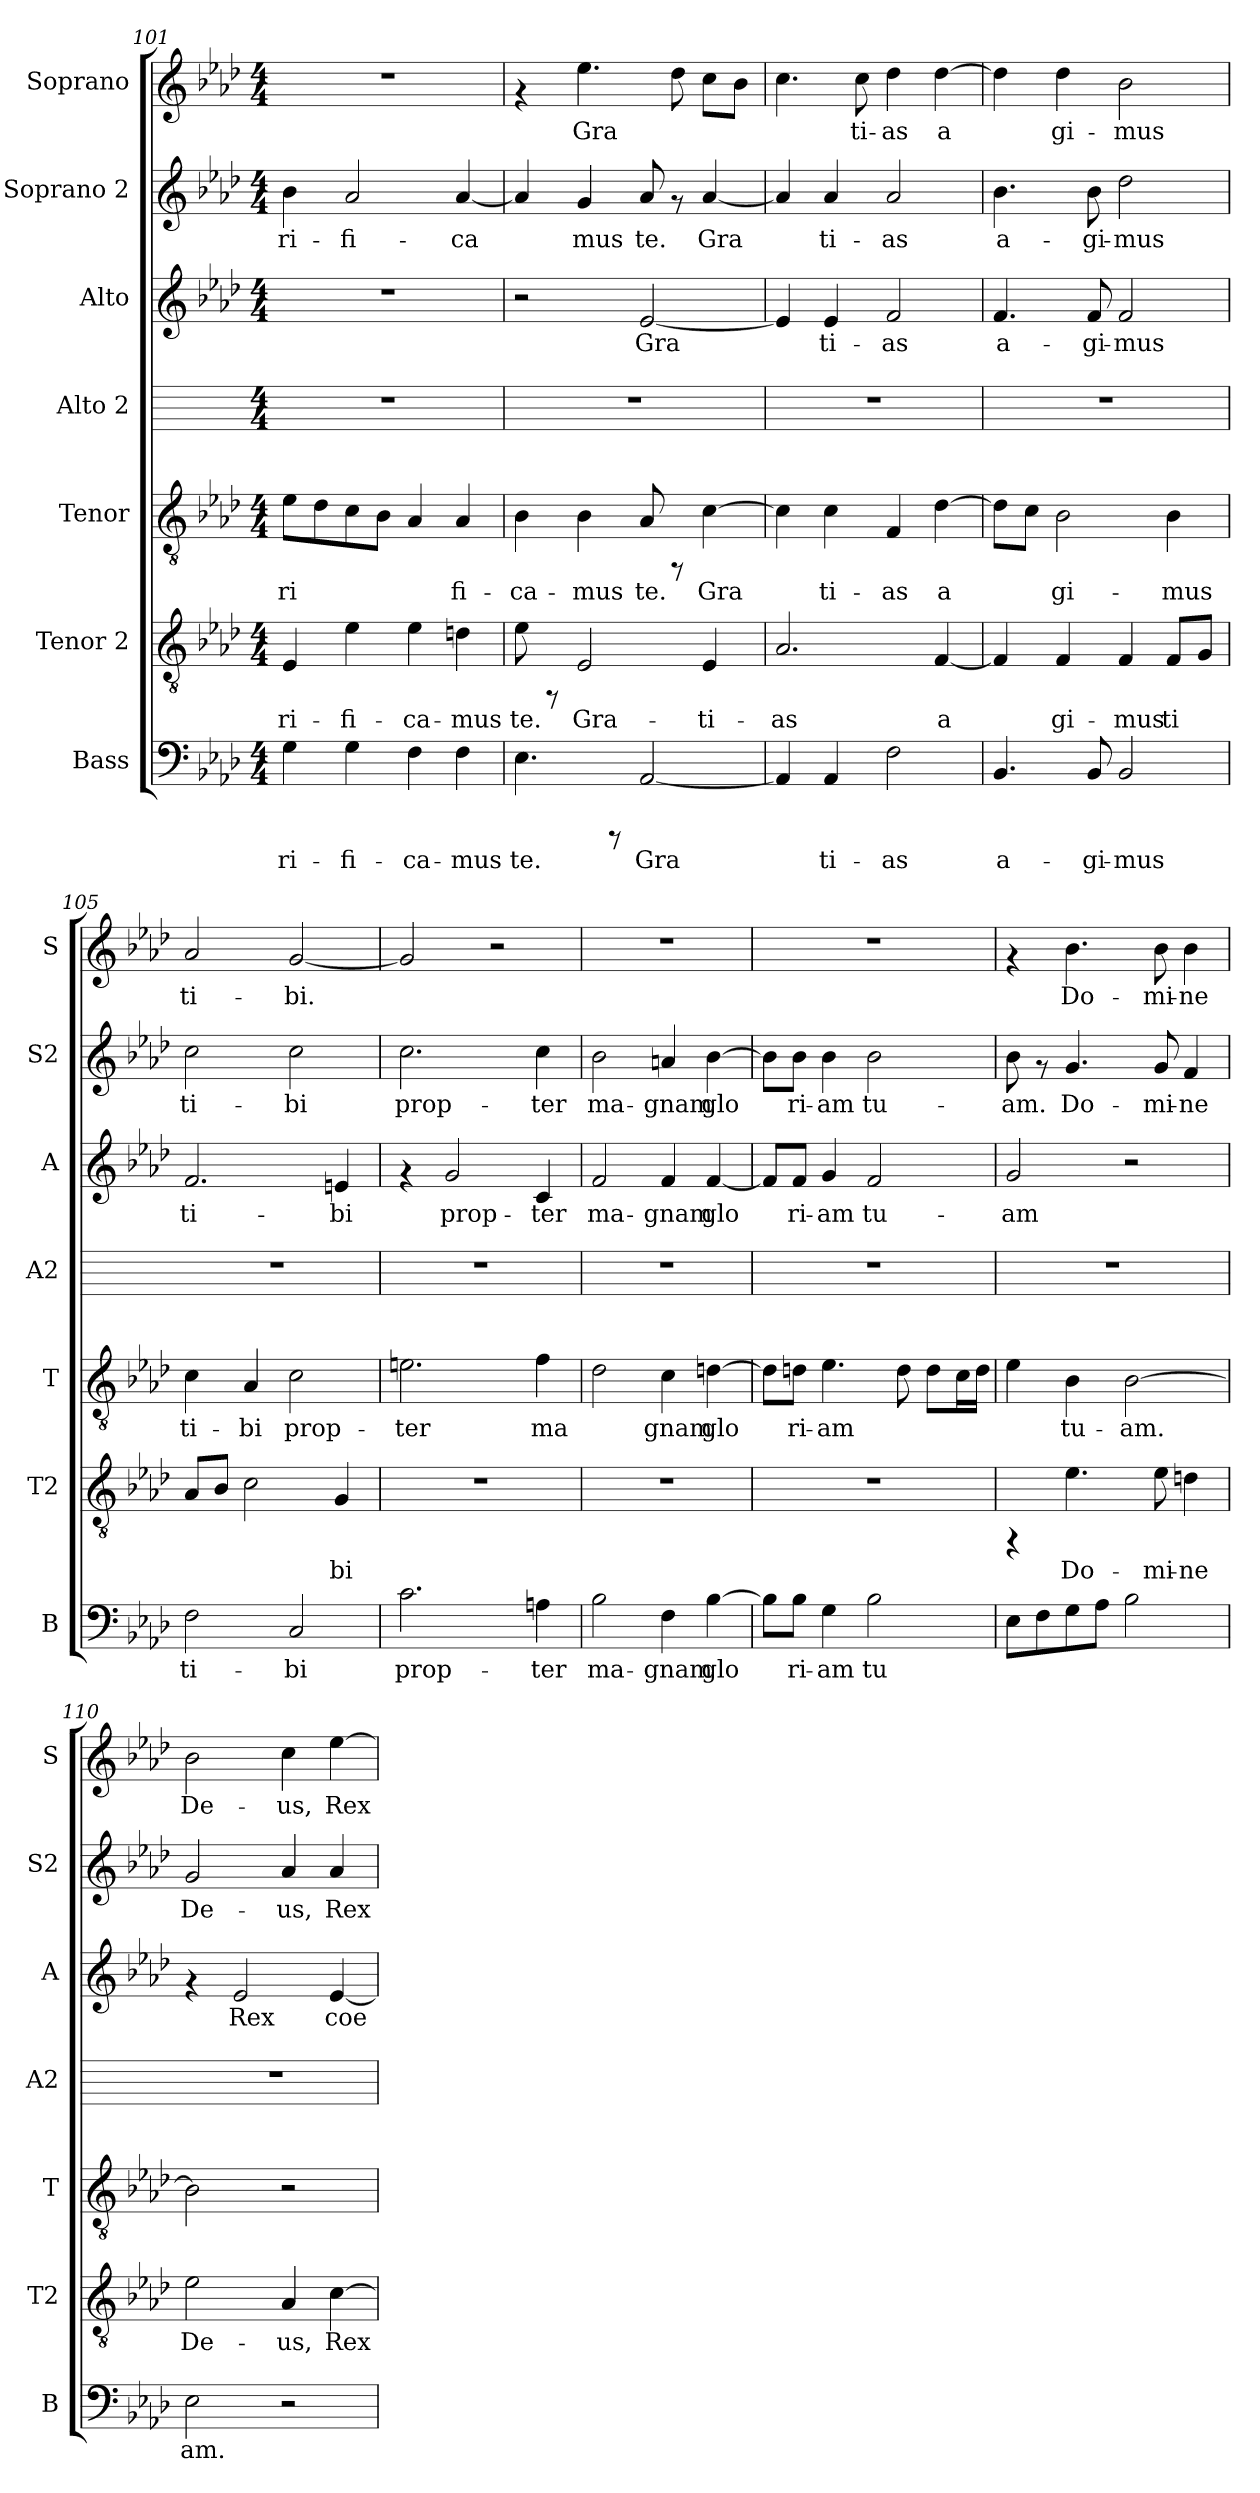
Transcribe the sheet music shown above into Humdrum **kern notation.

**kern	**text	**kern	**text	**kern	**text	**kern	**kern	**text	**kern	**text	**kern	**text
*part7	*part7	*part6	*part6	*part5	*part5	*part4	*part3	*part3	*part2	*part2	*part1	*part1
*staff7	*staff7	*staff6	*staff6	*staff5	*staff5	*staff4	*staff3	*staff3	*staff2	*staff2	*staff1	*staff1
*I"Bass	*	*I"Tenor 2	*	*I"Tenor	*	*I"Alto 2	*I"Alto	*	*I"Soprano 2	*	*I"Soprano	*
*I'B	*	*I'T2	*	*I'T	*	*I'A2	*I'A	*	*I'S2	*	*I'S	*
*clefF4	*	*clefGv2	*	*clefGv2	*	*	*clefG2	*	*clefG2	*	*clefG2	*
*k[b-e-a-d-]	*	*k[b-e-a-d-]	*	*k[b-e-a-d-]	*	*k[]	*k[b-e-a-d-]	*	*k[b-e-a-d-]	*	*k[b-e-a-d-]	*
*A-:	*	*A-:	*	*A-:	*	*C:	*A-:	*	*A-:	*	*A-:	*
*M4/4	*	*M4/4	*	*M4/4	*	*M4/4	*M4/4	*	*M4/4	*	*M4/4	*
=101	=101	=101	=101	=101	=101	=101	=101	=101	=101	=101	=101	=101
!	!LO:LY:b:cj	!	!LO:LY:b:cj	!	!LO:LY:b:cj	!	!	!	!	!LO:LY:b:cj	!	!
4G\	-ri-	4E-/	-ri-	8e-\L	-ri-	1r	1r	.	4b-\	-ri-	1r	.
!	!	!	!	!	!LO:LY:b:cj	!	!	!	!	!	!	!
.	.	.	.	8d-\	--	.	.	.	.	.	.	.
!	!LO:LY:b:cj	!	!LO:LY:b:cj	!	!LO:LY:b:cj	!	!	!	!	!LO:LY:b:cj	!	!
4G\	-fi-	4e-\	-fi-	8c\	--	.	.	.	2a-/	-fi-	.	.
!	!	!	!	!	!LO:LY:b:cj	!	!	!	!	!	!	!
.	.	.	.	8B-\J	--	.	.	.	.	.	.	.
!	!LO:LY:b:cj	!	!LO:LY:b:cj	!	!LO:LY:b:cj	!	!	!	!	!	!	!
4F\	-ca-	4e-\	-ca-	4A-/	--	.	.	.	.	.	.	.
!	!LO:LY:b:cj	!	!LO:LY:b:cj	!	!LO:LY:b:cj	!	!	!	!	!LO:LY:b:cj	!	!
4F\	-mus	4dn\	-mus	4A-/	-fi-	.	.	.	[<4a-/	-ca-	.	.
=102	=102	=102	=102	=102	=102	=102	=102	=102	=102	=102	=102	=102
!	!LO:LY:b:cj	!	!LO:LY:b:cj	!	!LO:LY:b:cj	!	!	!	!	!LO:LY:b:cj	!	!
4.E-\	te.	8e-\	te.	4B-\	-ca-	1r	2r	.	4a-/]	--	4rf	.
.	.	8rFF	.	.	.	.	.	.	.	.	.	.
!	!	!	!LO:LY:b:cj	!	!LO:LY:b:cj	!	!	!	!	!LO:LY:b:cj	!	!LO:LY:b:cj
.	.	2E-/	Gra-	4B-\	-mus	.	.	.	4g/	-mus	4.ee-\	Gra-
8rCCC	.	.	.	.	.	.	.	.	.	.	.	.
!	!LO:LY:b:cj	!	!	!	!LO:LY:b:cj	!	!	!LO:LY:b:cj	!	!LO:LY:b:cj	!	!
[<2AA-/	Gra-	.	.	8A-/	te.	.	[<2e-/	Gra-	8a-/	te.	.	.
!	!	!	!	!	!	!	!	!	!	!	!	!LO:LY:b:cj
.	.	.	.	8rFF	.	.	.	.	8rf	.	8dd-\	--
!	!	!	!LO:LY:b:cj	!	!LO:LY:b:cj	!	!	!	!	!LO:LY:b:cj	!	!LO:LY:b:cj
.	.	4E-/	-ti-	[>4c\	Gra-	.	.	.	[<4a-/	Gra-	8cc\L	--
!	!	!	!	!	!	!	!	!	!	!	!	!LO:LY:b:cj
.	.	.	.	.	.	.	.	.	.	.	8b-\J	--
=103	=103	=103	=103	=103	=103	=103	=103	=103	=103	=103	=103	=103
!	!LO:LY:b:cj	!	!LO:LY:b:cj	!	!LO:LY:b:cj	!	!	!LO:LY:b:cj	!	!LO:LY:b:cj	!	!LO:LY:b:cj
4AA-/]	--	2.A-/	-as	4c\]	--	1r	4e-/]	--	4a-/]	--	4.cc\	--
!	!LO:LY:b:cj	!	!	!	!LO:LY:b:cj	!	!	!LO:LY:b:cj	!	!LO:LY:b:cj	!	!
4AA-/	-ti-	.	.	4c\	-ti-	.	4e-/	-ti-	4a-/	-ti-	.	.
!	!	!	!	!	!	!	!	!	!	!	!	!LO:LY:b:cj
.	.	.	.	.	.	.	.	.	.	.	8cc\	-ti-
!	!LO:LY:b:cj	!	!	!	!LO:LY:b:cj	!	!	!LO:LY:b:cj	!	!LO:LY:b:cj	!	!LO:LY:b:cj
2F\	-as	.	.	4F/	-as	.	2f/	-as	2a-/	-as	4dd-\	-as
!	!	!	!LO:LY:b:cj	!	!LO:LY:b:cj	!	!	!	!	!	!	!LO:LY:b:cj
.	.	[<4F/	a-	[>4d-\	a-	.	.	.	.	.	[>4dd-\	a-
=104	=104	=104	=104	=104	=104	=104	=104	=104	=104	=104	=104	=104
!	!LO:LY:b:cj	!	!LO:LY:b:cj	!	!LO:LY:b:cj	!	!	!LO:LY:b:cj	!	!LO:LY:b:cj	!	!LO:LY:b:cj
4.BB-/	a-	4F/]	--	8d-\L]	--	1r	4.f/	a-	4.b-\	a-	4dd-\]	--
!	!	!	!	!	!LO:LY:b:cj	!	!	!	!	!	!	!
.	.	.	.	8c\J	--	.	.	.	.	.	.	.
!	!	!	!LO:LY:b:cj	!	!LO:LY:b:cj	!	!	!	!	!	!	!LO:LY:b:cj
.	.	4F/	-gi-	2B-\	-gi-	.	.	.	.	.	4dd-\	-gi-
!	!LO:LY:b:cj	!	!	!	!	!	!	!LO:LY:b:cj	!	!LO:LY:b:cj	!	!
8BB-/	-gi-	.	.	.	.	.	8f/	-gi-	8b-\	-gi-	.	.
!	!LO:LY:b:cj	!	!LO:LY:b:cj	!	!	!	!	!LO:LY:b:cj	!	!LO:LY:b:cj	!	!LO:LY:b:cj
2BB-/	-mus	4F/	-mus	.	.	.	2f/	-mus	2dd-\	-mus	2b-\	-mus
!	!	!	!LO:LY:b:cj	!	!LO:LY:b:cj	!	!	!	!	!	!	!
.	.	8F/L	ti-	4B-\	-mus	.	.	.	.	.	.	.
!	!	!	!LO:LY:b:cj	!	!	!	!	!	!	!	!	!
.	.	8G/J	--	.	.	.	.	.	.	.	.	.
!!LO:LB:g=z
=105	=105	=105	=105	=105	=105	=105	=105	=105	=105	=105	=105	=105
!	!LO:LY:b:cj	!	!LO:LY:b:cj	!	!LO:LY:b:cj	!	!	!LO:LY:b:cj	!	!LO:LY:b:cj	!	!LO:LY:b:cj
2F\	ti-	8A-/L	--	4c\	ti-	1r	2.f/	ti-	2cc\	ti-	2a-/	ti-
!	!	!	!LO:LY:b:cj	!	!	!	!	!	!	!	!	!
.	.	8B-/J	--	.	.	.	.	.	.	.	.	.
!	!	!	!LO:LY:b:cj	!	!LO:LY:b:cj	!	!	!	!	!	!	!
.	.	2c\	--	4A-/	-bi	.	.	.	.	.	.	.
!	!LO:LY:b:cj	!	!	!	!LO:LY:b:cj	!	!	!	!	!LO:LY:b:cj	!	!LO:LY:b:cj
2C/	-bi	.	.	2c\	prop-	.	.	.	2cc\	-bi	[<2g/	-bi.
!	!	!	!LO:LY:b:cj	!	!	!	!	!LO:LY:b:cj	!	!	!	!
.	.	4G/	-bi	.	.	.	4en/	-bi	.	.	.	.
=106	=106	=106	=106	=106	=106	=106	=106	=106	=106	=106	=106	=106
!	!LO:LY:b:cj	!	!	!	!LO:LY:b:cj	!	!	!	!	!LO:LY:b:cj	!	!LO:LY:b:cj
2.c\	prop-	1r	.	2.en\	-ter	1r	4rf	.	2.cc\	prop-	2g/]	.
!	!	!	!	!	!	!	!	!LO:LY:b:cj	!	!	!	!
.	.	.	.	.	.	.	2g/	prop-	.	.	.	.
.	.	.	.	.	.	.	.	.	.	.	2r	.
!	!LO:LY:b:cj	!	!	!	!LO:LY:b:cj	!	!	!LO:LY:b:cj	!	!LO:LY:b:cj	!	!
4An\	-ter	.	.	4f\	ma-	.	4c/	-ter	4cc\	-ter	.	.
=107	=107	=107	=107	=107	=107	=107	=107	=107	=107	=107	=107	=107
!	!LO:LY:b:cj	!	!	!	!LO:LY:b:cj	!	!	!LO:LY:b:cj	!	!LO:LY:b:cj	!	!
2B-\	ma-	1r	.	2d-\	--	1r	2f/	ma-	2b-\	ma-	1r	.
!	!LO:LY:b:cj	!	!	!	!LO:LY:b:cj	!	!	!LO:LY:b:cj	!	!LO:LY:b:cj	!	!
4F\	-gnam	.	.	4c\	-gnam	.	4f/	-gnam	4an/	-gnam	.	.
!	!LO:LY:b:cj	!	!	!	!LO:LY:b:cj	!	!	!LO:LY:b:cj	!	!LO:LY:b:cj	!	!
[>4B-\	glo-	.	.	[>4dn\	glo-	.	[<4f/	glo-	[>4b-\	glo-	.	.
=108	=108	=108	=108	=108	=108	=108	=108	=108	=108	=108	=108	=108
!	!LO:LY:b:cj	!	!	!	!LO:LY:b:cj	!	!	!LO:LY:b:cj	!	!LO:LY:b:cj	!	!
8B-\L]	--	1r	.	8d\L]	--	1r	8f/L]	--	8b-\L]	--	1r	.
!	!LO:LY:b:cj	!	!	!	!LO:LY:b:cj	!	!	!LO:LY:b:cj	!	!LO:LY:b:cj	!	!
8B-\J	-ri-	.	.	8dn\J	-ri-	.	8f/J	-ri-	8b-\J	-ri-	.	.
!	!LO:LY:b:cj	!	!	!	!LO:LY:b:cj	!	!	!LO:LY:b:cj	!	!LO:LY:b:cj	!	!
4G\	-am	.	.	4.e-\	-am	.	4g/	-am	4b-\	-am	.	.
!	!LO:LY:b:cj	!	!	!	!	!	!	!LO:LY:b:cj	!	!LO:LY:b:cj	!	!
2B-\	tu-	.	.	.	.	.	2f/	tu-	2b-\	tu-	.	.
!	!	!	!	!	!LO:LY:b:cj	!	!	!	!	!	!	!
.	.	.	.	8d\	.	.	.	.	.	.	.	.
!	!	!	!	!	!LO:LY:b:cj	!	!	!	!	!	!	!
.	.	.	.	8d\L	.	.	.	.	.	.	.	.
!	!	!	!	!	!LO:LY:b:cj	!	!	!	!	!	!	!
.	.	.	.	16c\	.	.	.	.	.	.	.	.
!	!	!	!	!	!LO:LY:b:cj	!	!	!	!	!	!	!
.	.	.	.	16d\J	.	.	.	.	.	.	.	.
=109	=109	=109	=109	=109	=109	=109	=109	=109	=109	=109	=109	=109
!	!LO:LY:b:cj	!	!	!	!LO:LY:b:cj	!	!	!LO:LY:b:cj	!	!LO:LY:b:cj	!	!
8E-\L	--	4rFF	.	4e-\	.	1r	2g/	-am	8b-\	-am.	4rf	.
!	!LO:LY:b:cj	!	!	!	!	!	!	!	!	!	!	!
8F\	--	.	.	.	.	.	.	.	8rf	.	.	.
!	!LO:LY:b:cj	!	!LO:LY:b:cj	!	!LO:LY:b:cj	!	!	!	!	!LO:LY:b:cj	!	!LO:LY:b:cj
8G\	--	4.e-\	Do-	4B-\	tu-	.	.	.	4.g/	Do-	4.b-\	Do-
!	!LO:LY:b:cj	!	!	!	!	!	!	!	!	!	!	!
8A-\J	--	.	.	.	.	.	.	.	.	.	.	.
!	!LO:LY:b:cj	!	!	!	!LO:LY:b:cj	!	!	!	!	!	!	!
2B-\	--	.	.	[>2B-\	-am.	.	2r	.	.	.	.	.
!	!	!	!LO:LY:b:cj	!	!	!	!	!	!	!LO:LY:b:cj	!	!LO:LY:b:cj
.	.	8e-\	-mi-	.	.	.	.	.	8g/	-mi-	8b-\	-mi-
!	!	!	!LO:LY:b:cj	!	!	!	!	!	!	!LO:LY:b:cj	!	!LO:LY:b:cj
.	.	4dn\	-ne	.	.	.	.	.	4f/	-ne	4b-\	-ne
=110	=110	=110	=110	=110	=110	=110	=110	=110	=110	=110	=110	=110
!	!LO:LY:b:cj	!	!LO:LY:b:cj	!	!LO:LY:b:cj	!	!	!	!	!LO:LY:b:cj	!	!LO:LY:b:cj
2E-\	-am.	2e-\	De-	2B-\]	.	1r	4rf	.	2g/	De-	2b-\	De-
!	!	!	!	!	!	!	!	!LO:LY:b:cj	!	!	!	!
.	.	.	.	.	.	.	2e-/	Rex	.	.	.	.
!	!	!	!LO:LY:b:cj	!	!	!	!	!	!	!LO:LY:b:cj	!	!LO:LY:b:cj
2r	.	4A-/	-us,	2r	.	.	.	.	4a-/	-us,	4cc\	-us,
!	!	!	!LO:LY:b:cj	!	!	!	!	!LO:LY:b:cj	!	!LO:LY:b:cj	!	!LO:LY:b:cj
.	.	[>4c\	Rex	.	.	.	[<4e-/	coe-	4a-/	Rex	[>4ee-\	Rex
=	=	=	=	=	=	=	=	=	=	=	=	=
*-	*-	*-	*-	*-	*-	*-	*-	*-	*-	*-	*-	*-
